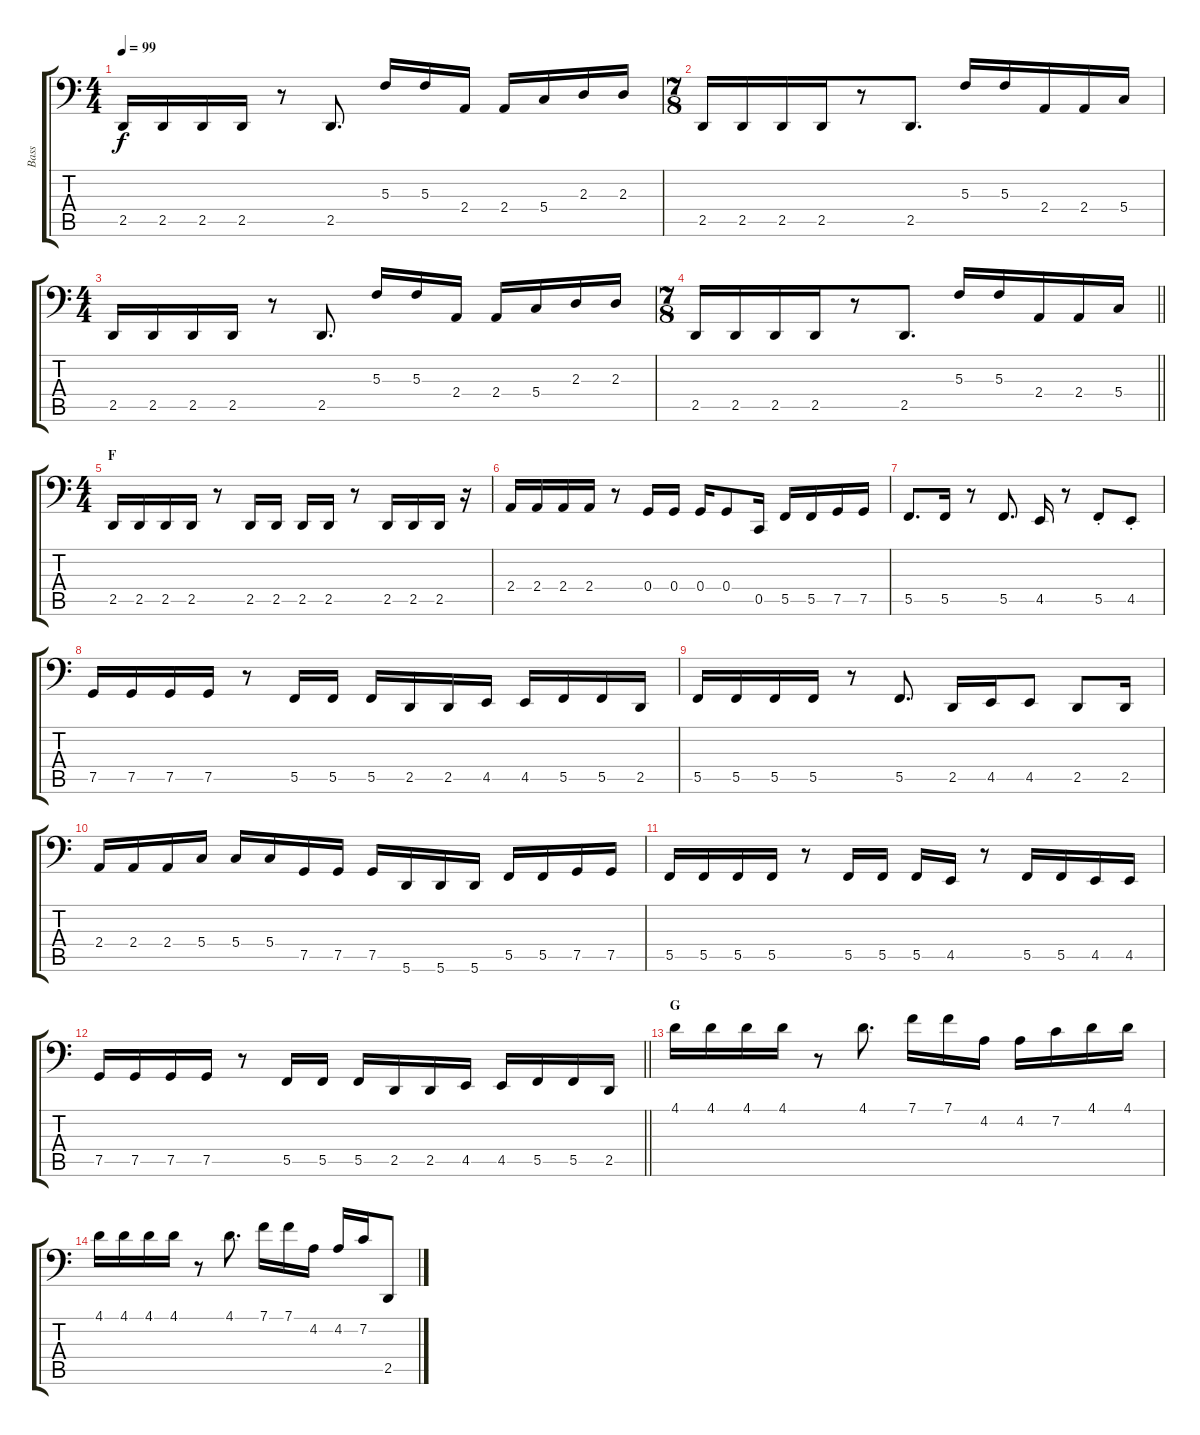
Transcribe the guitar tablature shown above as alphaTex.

\track ("Bass" "Bass") {instrument electricbasspick}
\staff {score tabs}
\tuning (Bb2 F2 C2 G1 C1 A0) {hide}
\ts (4 4)
\tempo 99
\clef f4
\ks c
2.5.16{dy f} 2.5.16 2.5.16 2.5.16 r.8 2.5.8{d} 5.3.16 5.3.16 2.4.16 2.4.16 5.4.16 2.3.16 2.3.16 |
\ts (7 8)
2.5.16 2.5.16 2.5.16 2.5.16 r.8 2.5.8{d} 5.3.16 5.3.16 2.4.16 2.4.16 5.4.16 |
\ts (4 4)
2.5.16 2.5.16 2.5.16 2.5.16 r.8 2.5.8{d} 5.3.16 5.3.16 2.4.16 2.4.16 5.4.16 2.3.16 2.3.16 |
\ts (7 8)
\barLineRight lightlight
2.5.16 2.5.16 2.5.16 2.5.16 r.8 2.5.8{d} 5.3.16 5.3.16 2.4.16 2.4.16 5.4.16 |
\ts (4 4)
\section ("" "F")
2.5.16 2.5.16 2.5.16 2.5.16 r.8 2.5.16 2.5.16 2.5.16 2.5.16 r.8 2.5.16 2.5.16 2.5.16 r.16 |
2.4.16 2.4.16 2.4.16 2.4.16 r.8 0.4.16 0.4.16 0.4.16 0.4.8 0.5.16 5.5.16 5.5.16 7.5.16 7.5.16 |
5.5.8{d} 5.5.16 r.8 5.5.8{d} 4.5.16 r.8 5.5{st}.8 4.5{st}.8 |
7.5.16 7.5.16 7.5.16 7.5.16 r.8 5.5.16 5.5.16 5.5.16 2.5.16 2.5.16 4.5.16 4.5.16 5.5.16 5.5.16 2.5.16 |
5.5.16 5.5.16 5.5.16 5.5.16 r.8 5.5.8{d} 2.5.16 4.5.16 4.5.8 2.5.8 2.5.16 |
2.4.16 2.4.16 2.4.16 5.4.16 5.4.16 5.4.16 7.5.16 7.5.16 7.5.16 5.6.16 5.6.16 5.6.16 5.5.16 5.5.16 7.5.16 7.5.16 |
5.5.16 5.5.16 5.5.16 5.5.16 r.8 5.5.16 5.5.16 5.5.16 4.5.16 r.8 5.5.16 5.5.16 4.5.16 4.5.16 |
\barLineRight lightlight
7.5.16 7.5.16 7.5.16 7.5.16 r.8 5.5.16 5.5.16 5.5.16 2.5.16 2.5.16 4.5.16 4.5.16 5.5.16 5.5.16 2.5.16 |
\section ("" "G")
4.1.16 4.1.16 4.1.16 4.1.16 r.8 4.1.8{d} 7.1.16 7.1.16 4.2.16 4.2.16 7.2.16 4.1.16 4.1.16 |
4.1.16 4.1.16 4.1.16 4.1.16 r.8 4.1.8{d} 7.1.16 7.1.16 4.2.16 4.2.16 7.2.16 2.5.8
